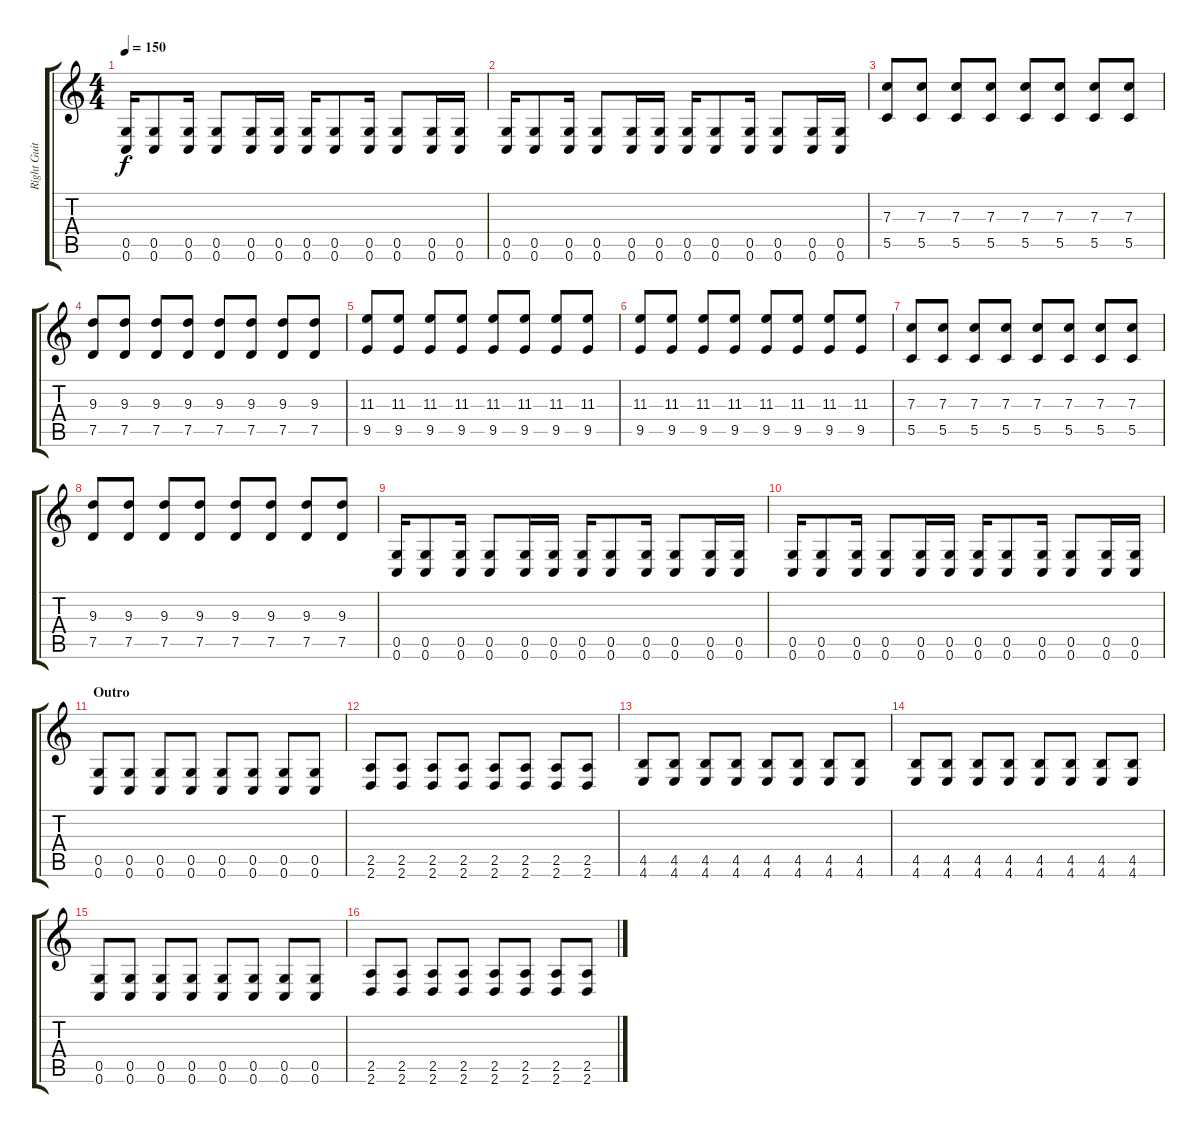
\track ("Right Guitar" "Right Guit") {instrument distortionguitar}
\staff {score tabs}
\tuning (D4 A3 F3 C3 G2 C2) {hide}
\ts (4 4)
\tempo 150
\clef g2
\ks c
(0.5 0.6).16{dy f} (0.5 0.6).8 (0.5 0.6).16 (0.5 0.6).8 (0.5 0.6).16 (0.5 0.6).16 (0.5 0.6).16 (0.5 0.6).8 (0.5 0.6).16 (0.5 0.6).8 (0.5 0.6).16 (0.5 0.6).16 |
(0.5 0.6).16 (0.5 0.6).8 (0.5 0.6).16 (0.5 0.6).8 (0.5 0.6).16 (0.5 0.6).16 (0.5 0.6).16 (0.5 0.6).8 (0.5 0.6).16 (0.5 0.6).8 (0.5 0.6).16 (0.5 0.6).16 |
(7.3 5.5).8 (7.3 5.5).8 (7.3 5.5).8 (7.3 5.5).8 (7.3 5.5).8 (7.3 5.5).8 (7.3 5.5).8 (7.3 5.5).8 |
(9.3 7.5).8 (9.3 7.5).8 (9.3 7.5).8 (9.3 7.5).8 (9.3 7.5).8 (9.3 7.5).8 (9.3 7.5).8 (9.3 7.5).8 |
(11.3 9.5).8 (11.3 9.5).8 (11.3 9.5).8 (11.3 9.5).8 (11.3 9.5).8 (11.3 9.5).8 (11.3 9.5).8 (11.3 9.5).8 |
(11.3 9.5).8 (11.3 9.5).8 (11.3 9.5).8 (11.3 9.5).8 (11.3 9.5).8 (11.3 9.5).8 (11.3 9.5).8 (11.3 9.5).8 |
(7.3 5.5).8 (7.3 5.5).8 (7.3 5.5).8 (7.3 5.5).8 (7.3 5.5).8 (7.3 5.5).8 (7.3 5.5).8 (7.3 5.5).8 |
(9.3 7.5).8 (9.3 7.5).8 (9.3 7.5).8 (9.3 7.5).8 (9.3 7.5).8 (9.3 7.5).8 (9.3 7.5).8 (9.3 7.5).8 |
(0.5 0.6).16 (0.5 0.6).8 (0.5 0.6).16 (0.5 0.6).8 (0.5 0.6).16 (0.5 0.6).16 (0.5 0.6).16 (0.5 0.6).8 (0.5 0.6).16 (0.5 0.6).8 (0.5 0.6).16 (0.5 0.6).16 |
(0.5 0.6).16 (0.5 0.6).8 (0.5 0.6).16 (0.5 0.6).8 (0.5 0.6).16 (0.5 0.6).16 (0.5 0.6).16 (0.5 0.6).8 (0.5 0.6).16 (0.5 0.6).8 (0.5 0.6).16 (0.5 0.6).16 |
\section ("" "Outro")
(0.5 0.6).8 (0.5 0.6).8 (0.5 0.6).8 (0.5 0.6).8 (0.5 0.6).8 (0.5 0.6).8 (0.5 0.6).8 (0.5 0.6).8 |
(2.5 2.6).8 (2.5 2.6).8 (2.5 2.6).8 (2.5 2.6).8 (2.5 2.6).8 (2.5 2.6).8 (2.5 2.6).8 (2.5 2.6).8 |
(4.5 4.6).8 (4.5 4.6).8 (4.5 4.6).8 (4.5 4.6).8 (4.5 4.6).8 (4.5 4.6).8 (4.5 4.6).8 (4.5 4.6).8 |
(4.5 4.6).8 (4.5 4.6).8 (4.5 4.6).8 (4.5 4.6).8 (4.5 4.6).8 (4.5 4.6).8 (4.5 4.6).8 (4.5 4.6).8 |
(0.5 0.6).8 (0.5 0.6).8 (0.5 0.6).8 (0.5 0.6).8 (0.5 0.6).8 (0.5 0.6).8 (0.5 0.6).8 (0.5 0.6).8 |
(2.5 2.6).8 (2.5 2.6).8 (2.5 2.6).8 (2.5 2.6).8 (2.5 2.6).8 (2.5 2.6).8 (2.5 2.6).8 (2.5 2.6).8
